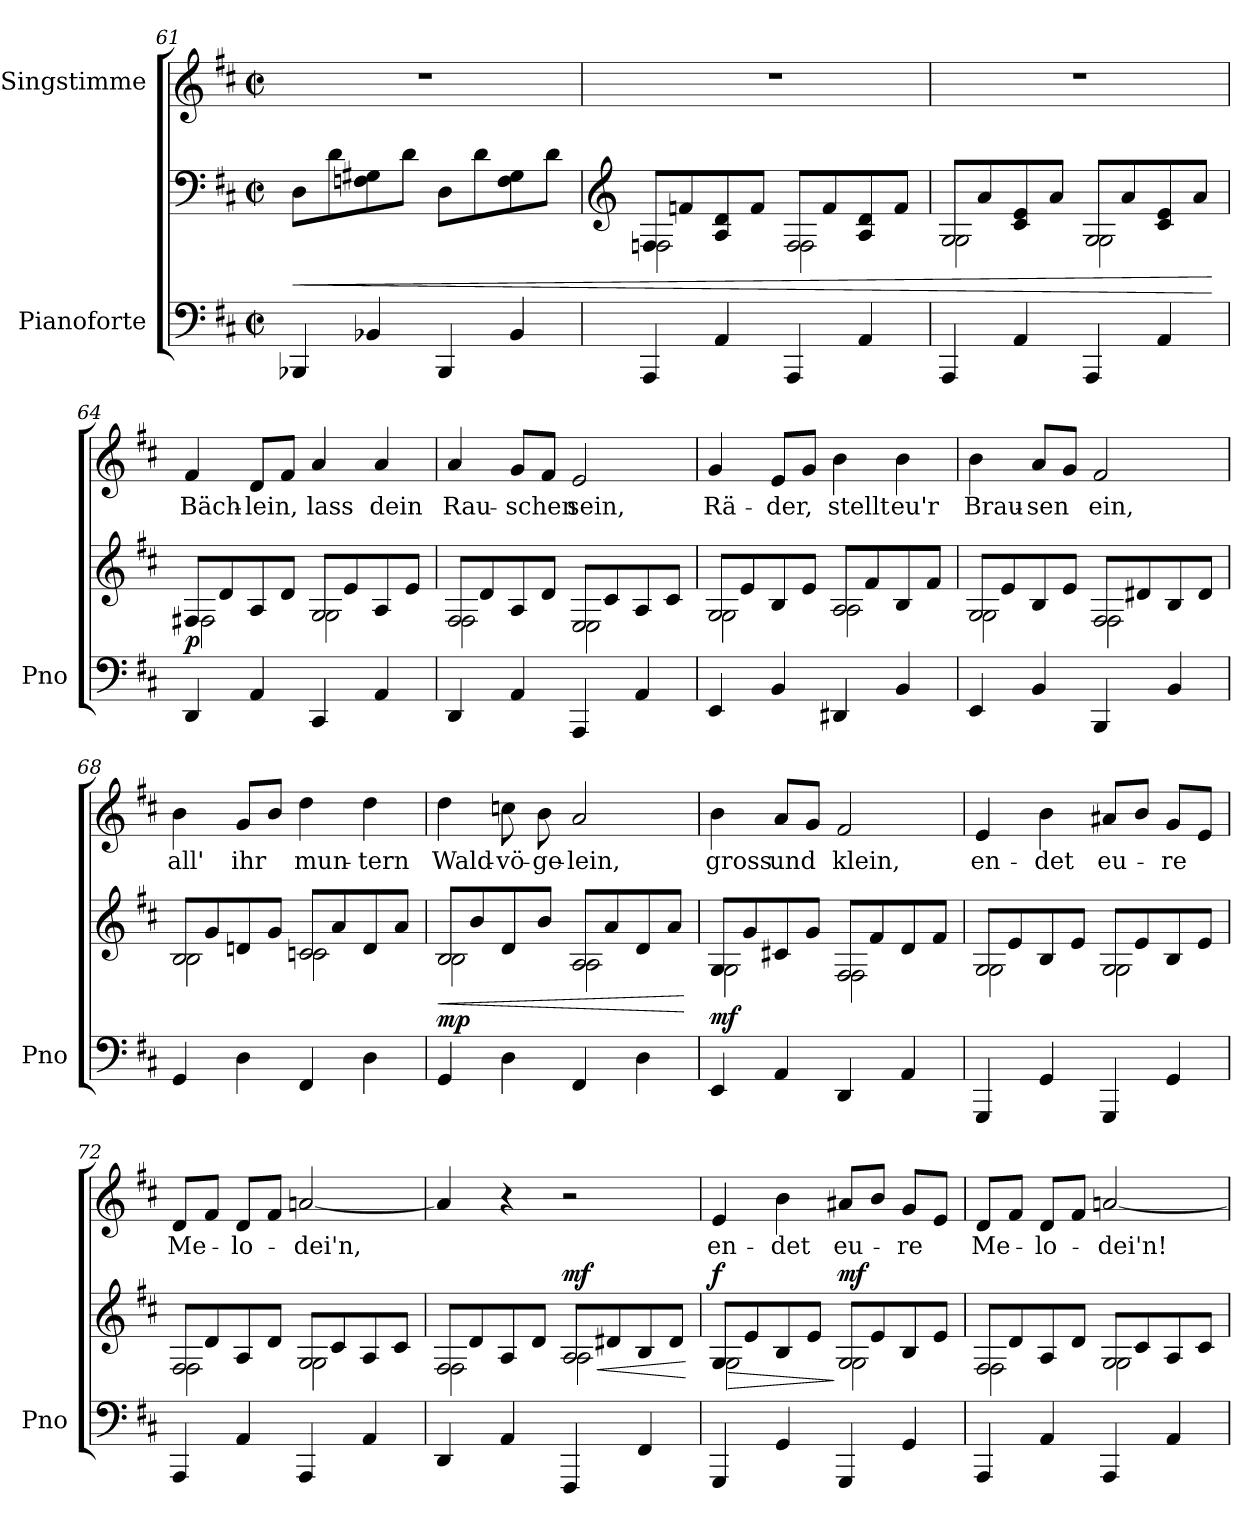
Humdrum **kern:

**kern	**kern	**dynam	**kern	**text
*part2	*part2	*part2	*part1	*part1
*staff3	*staff2	*staff2/3	*staff1	*staff1
*I"Pianoforte	*	*	*I"Singstimme	*
*I'Pno	*	*	*	*
*clefF4	*clefF4	*	*clefG2	*
*k[f#c#]	*k[f#c#]	*	*k[f#c#]	*
*M2/2	*M2/2	*	*M2/2	*
*met(c|)	*met(c|)	*	*met(c|)	*
=61	=61	=61	=61	=61
!	!	!LO:HP:b	!	!
4BBB-X/	8D\L	<	1r	.
.	8d\	.	.	.
4BB-X/	8Fn\ 8G#X\	.	.	.
.	8d\J	.	.	.
4BBB-/	8D\L	.	.	.
.	8d\	.	.	.
4BB-/	8F\ 8G#\	.	.	.
.	8d\J	.	.	.
=62	=62	=62	=62	=62
*	*clefG2	*	*	*
!	!LO:N:head=open	!	!	!
*	*^	*	*	*
4AAA/	8Fn/L	2F\	.	1r	.
.	8fn/	.	.	.	.
4AA/	8A/ 8d/	.	.	.	.
.	8f/J	.	.	.	.
!	!LO:N:head=open	!	!	!	!
4AAA/	8F/L	2F\	.	.	.
.	8f/	.	.	.	.
4AA/	8A/ 8d/	.	.	.	.
.	8f/J	.	.	.	.
=63	=63	=63	=63	=63	=63
!	!LO:N:head=open	!	!	!	!
4AAA/	8G/L	2G\	.	1r	.
.	8a/	.	.	.	.
4AA/	8c#/ 8e/	.	.	.	.
.	8a/J	.	.	.	.
!	!LO:N:head=open	!	!	!	!
4AAA/	8G/L	2G\	.	.	.
.	8a/	.	.	.	.
4AA/	8c#/ 8e/	.	.	.	.
.	8a/J	.	.	.	.
*	*v	*v	*	*	*
.	.	[	.	.
=64	=64	=64	=64	=64
*	*	*	*MM168	*
!	!LO:N:head=open	!LO:DY:a=2	!	!LO:LY:b
*	*^	*	*	*
4DD/	8F#X/L	2F#\	p	4f#/	Bäch-
.	8d/	.	.	.	.
!	!	!	!	!	!LO:LY:b
4AA/	8A/	.	.	8d/L	-lein,
.	8d/J	.	.	8f#/J	.
!	!LO:N:head=open	!	!	!	!LO:LY:b
4CC#/	8G/L	2G\	.	4a/	lass
.	8e/	.	.	.	.
!	!	!	!	!	!LO:LY:b
4AA/	8A/	.	.	4a/	dein
.	8e/J	.	.	.	.
!!LO:LB:g=z
=65	=65	=65	=65	=65	=65
!	!LO:N:head=open	!	!	!	!LO:LY:b
4DD/	8F#/L	2F#\	.	4a/	Rau-
.	8d/	.	.	.	.
!	!	!	!	!	!LO:LY:b
4AA/	8A/	.	.	8g/L	-schen
.	8d/J	.	.	8f#/J	.
!	!LO:N:head=open	!	!	!	!LO:LY:b
4AAA/	8E/L	2E\	.	2e/	sein,
.	8c#/	.	.	.	.
4AA/	8A/	.	.	.	.
.	8c#/J	.	.	.	.
=66	=66	=66	=66	=66	=66
!	!LO:N:head=open	!	!	!	!LO:LY:b
4EE/	8G/L	2G\	.	4g/	Rä-
.	8e/	.	.	.	.
!	!	!	!	!	!LO:LY:b
4BB/	8B/	.	.	8e/L	-der,
.	8e/J	.	.	8g/J	.
!	!LO:N:head=open	!	!	!	!LO:LY:b
4DD#X/	8A/L	2A\	.	4b\	stellt
.	8f#/	.	.	.	.
!	!	!	!	!	!LO:LY:b
4BB/	8B/	.	.	4b\	eu'r
.	8f#/J	.	.	.	.
=67	=67	=67	=67	=67	=67
!	!LO:N:head=open	!	!	!	!LO:LY:b
4EE/	8G/L	2G\	.	4b\	Brau-
.	8e/	.	.	.	.
!	!	!	!	!	!LO:LY:b
4BB/	8B/	.	.	8a/L	-sen
.	8e/J	.	.	8g/J	.
!	!LO:N:head=open	!	!	!	!LO:LY:b
4BBB/	8F#/L	2F#\	.	2f#/	ein,
.	8d#X/	.	.	.	.
4BB/	8B/	.	.	.	.
.	8d#/J	.	.	.	.
=68	=68	=68	=68	=68	=68
!	!LO:N:head=open	!	!	!	!LO:LY:b
4GG/	8B/L	2B\	.	4b\	all'
.	8g/	.	.	.	.
!	!	!	!	!	!LO:LY:b
4D\	8dn/	.	.	8g/L	ihr
.	8g/J	.	.	8b/J	.
!	!LO:N:head=open	!	!	!	!LO:LY:b
4FF#/	8cn/L	2c\	.	4dd\	mun-
.	8a/	.	.	.	.
!	!	!	!	!	!LO:LY:b
4D\	8d/	.	.	4dd\	-tern
.	8a/J	.	.	.	.
=69	=69	=69	=69	=69	=69
!	!LO:N:head=open	!	!LO:HP:b	!	!LO:LY:b
!	!	!	!LO:DY:n=1:a=2	!	!
4GG/	8B/L	2B\	< mp	4dd\	Wald-
.	8b/	.	.	.	.
!	!	!	!	!	!LO:LY:b
4D\	8d/	.	.	8ccn\	-vö-
!	!	!	!	!	!LO:LY:b
.	8b/J	.	.	8b\	-ge-
!	!LO:N:head=open	!	!	!	!LO:LY:b
4FF#/	8A/L	2A\	.	2a/	-lein,
.	8a/	.	.	.	.
4D\	8d/	.	.	.	.
.	8a/J	.	.	.	.
*	*v	*v	*	*	*
.	.	[	.	.
!!LO:LB:g=z
=70	=70	=70	=70	=70
!	!LO:N:head=open	!LO:DY:a=2	!	!LO:LY:b
*	*^	*	*	*
4EE/	8G/L	2G\	mf	4b\	gross
.	8g/	.	.	.	.
!	!	!	!	!	!LO:LY:b
4AA/	8c#X/	.	.	8a/L	und
.	8g/J	.	.	8g/J	.
!	!LO:N:head=open	!	!	!	!LO:LY:b
4DD/	8F#/L	2F#\	.	2f#/	klein,
.	8f#/	.	.	.	.
4AA/	8d/	.	.	.	.
.	8f#/J	.	.	.	.
=71	=71	=71	=71	=71	=71
*	*	*	*	*MM155	*
!	!LO:N:head=open	!	!	!	!LO:LY:b
4GGG/	8G/L	2G\	.	4e/	en-
.	8e/	.	.	.	.
!	!	!	!	!	!LO:LY:b
4GG/	8B/	.	.	4b\	-det
.	8e/J	.	.	.	.
!	!LO:N:head=open	!	!	!	!LO:LY:b
4GGG/	8G/L	2G\	.	8a#X/L	eu-
.	8e/	.	.	8b/J	.
!	!	!	!	!	!LO:LY:b
4GG/	8B/	.	.	8g/L	-re
.	8e/J	.	.	8e/J	.
=72	=72	=72	=72	=72	=72
!	!LO:N:head=open	!	!	!	!LO:LY:b
4AAA/	8F#/L	2F#\	.	8d/L	Me-
.	8d/	.	.	8f#/J	.
!	!	!	!	!	!LO:LY:b
4AA/	8A/	.	.	8d/L	-lo-
.	8d/J	.	.	8f#/J	.
!	!LO:N:head=open	!	!	!	!LO:LY:b
4AAA/	8G/L	2G\	.	[2an/	dei'n,
.	8c#/	.	.	.	.
4AA/	8A/	.	.	.	.
.	8c#/J	.	.	.	.
=73	=73	=73	=73	=73	=73
!	!LO:N:head=open	!	!	!	!
4DD/	8F#/L	2F#\	.	4a/]	.
.	8d/	.	.	.	.
4AA/	8A/	.	.	4r	.
.	8d/J	.	.	.	.
!	!LO:N:head=open	!	!LO:HP:b	!	!
!	!	!	!LO:DY:n=1:a	!	!
4FFF#/	8A/L	2A\	< mf	2r	.
.	8d#X/	.	.	.	.
4FF#/	8B/	.	.	.	.
.	8d#/J	.	.	.	.
*	*v	*v	*	*	*
.	.	[	.	.
=74	=74	=74	=74	=74
*	*	*	*MM150	*
!	!LO:N:head=open	!LO:HP:b	!	!LO:LY:b
*	*^	*	*	*
!	!	!	!LO:DY:n=1:a	!	!
4GGG/	8G/L	2G\	> f	4e/	en-
.	8e/	.	.	.	.
!	!	!	!	!	!LO:LY:b
4GG/	8B/	.	.	4b\	-det
.	8e/J	.	.	.	.
!	!LO:N:head=open	!	!LO:DY:n=2:a	!	!LO:LY:b
4GGG/	8G/L	2G\	] mf	8a#X/L	eu-
.	8e/	.	.	8b/J	.
!	!	!	!	!	!LO:LY:b
4GG/	8B/	.	.	8g/L	-re
.	8e/J	.	.	8e/J	.
=75	=75	=75	=75	=75	=75
!	!LO:N:head=open	!	!	!	!LO:LY:b
4AAA/	8F#/L	2F#\	.	8d/L	Me-
.	8d/	.	.	8f#/J	.
!	!	!	!	!	!LO:LY:b
4AA/	8A/	.	.	8d/L	-lo-
.	8d/J	.	.	8f#/J	.
!	!LO:N:head=open	!	!	!	!LO:LY:b
4AAA/	8G/L	2G\	.	[2an/	-dei'n!
.	8c#/	.	.	.	.
4AA/	8A/	.	.	.	.
.	8c#/J	.	.	.	.
*	*v	*v	*	*	*
=	=	=	=	=
*-	*-	*-	*-	*-
